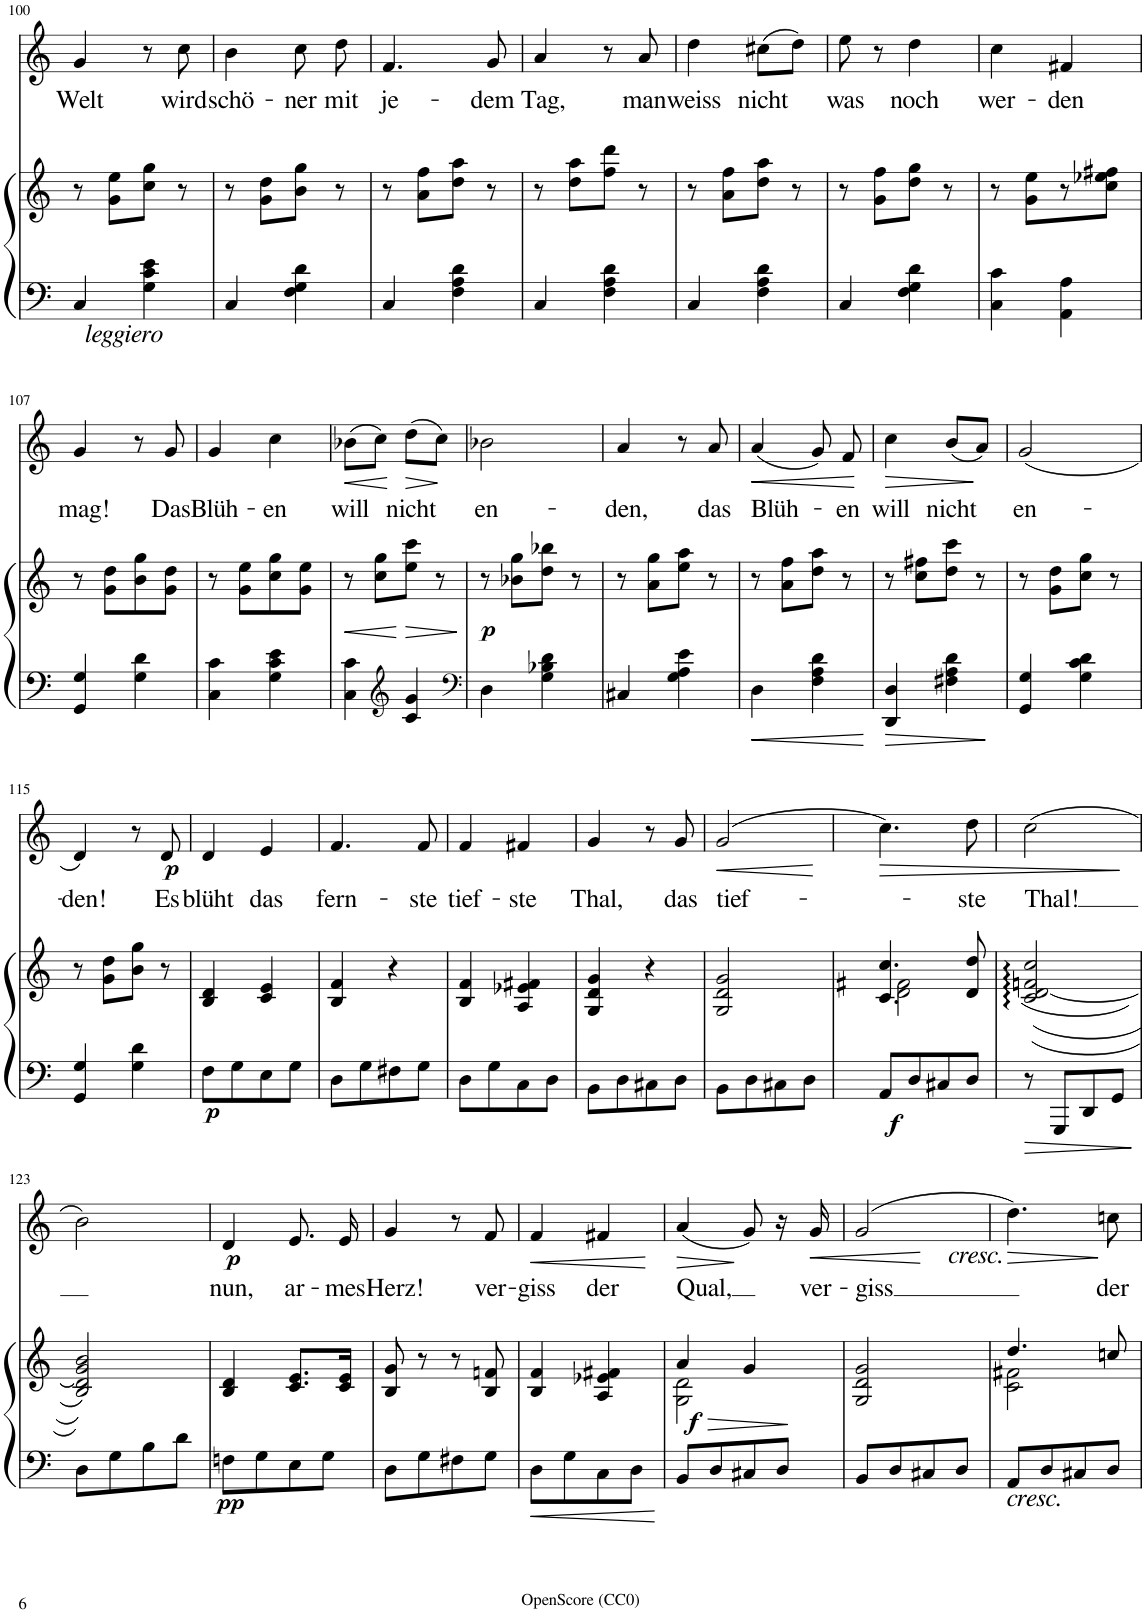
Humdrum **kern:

**kern	**kern	**dynam	**kern	**text	**dynam
*part2	*part2	*part2	*part1	*part1	*part1
*staff3	*staff2	*staff2/3	*staff1	*staff1	*staff1
*I"Pianoforte	*	*	*I"Voice	*	*
*I'Pno	*	*	*	*	*
!!LO:PB:g=z
*clefF4	*clefG2	*	*clefG2	*	*
*k[]	*k[]	*	*k[]	*	*
*M2/4	*M2/4	*	*M2/4	*	*
=100	=100	=100	=100	=100	=100
!LO:TX:b:i:t=leggiero	!	!	!	!	!
!	!	!	!	!LO:LY:b	!
4C/	8r	.	4g/	Welt	.
.	8g\ 8ee\L	.	.	.	.
4G\ 4c\ 4e\	8cc\ 8gg\J	.	8r	.	.
!	!	!	!	!LO:LY:b	!
.	8r	.	8cc\	wird	.
=101	=101	=101	=101	=101	=101
!	!	!	!	!LO:LY:b	!
4C/	8r	.	4b\	schö-	.
.	8g\ 8dd\L	.	.	.	.
!	!	!	!	!LO:LY:b	!
4F\ 4G\ 4d\	8b\ 8gg\J	.	8cc\	-ner	.
!	!	!	!	!LO:LY:b	!
.	8r	.	8dd\	mit	.
=102	=102	=102	=102	=102	=102
!	!	!	!	!LO:LY:b	!
4C/	8r	.	4.f/	je-	.
.	8a\ 8ff\L	.	.	.	.
4F\ 4A\ 4d\	8dd\ 8aa\J	.	.	.	.
!	!	!	!	!LO:LY:b	!
.	8r	.	8g/	-dem	.
=103	=103	=103	=103	=103	=103
!	!	!	!	!LO:LY:b	!
4C/	8r	.	4a/	Tag,	.
.	8dd\ 8aa\L	.	.	.	.
4F\ 4A\ 4d\	8ff\ 8ddd\J	.	8r	.	.
!	!	!	!	!LO:LY:b	!
.	8r	.	8a/	man	.
=104	=104	=104	=104	=104	=104
!	!	!	!	!LO:LY:b	!
4C/	8r	.	4dd\	weiss	.
.	8a\ 8ff\L	.	.	.	.
!	!	!	!	!LO:LY:b	!
4F\ 4A\ 4d\	8dd\ 8aa\J	.	(8cc#X\L	nicht	.
.	8r	.	8dd\J)	.	.
=105	=105	=105	=105	=105	=105
!	!	!	!	!LO:LY:b	!
4C/	8r	.	8ee\	was	.
.	8g\ 8ff\L	.	8r	.	.
!	!	!	!	!LO:LY:b	!
4F\ 4G\ 4d\	8dd\ 8gg\J	.	4dd\	noch	.
.	8r	.	.	.	.
=106	=106	=106	=106	=106	=106
!	!	!	!	!LO:LY:b	!
4C\ 4c\	8r	.	4cc\	wer-	.
.	8g\ 8ee\L	.	.	.	.
!	!	!	!	!LO:LY:b	!
4AA\ 4A\	8r	.	4f#X/	-den	.
.	8cc\ 8ee-X\ 8ff#X\J	.	.	.	.
!!LO:LB:g=z
=107	=107	=107	=107	=107	=107
!	!	!	!	!LO:LY:b	!
4GG/ 4G/	8r	.	4g/	mag!	.
.	8g\ 8dd\L	.	.	.	.
4G\ 4d\	8b\ 8gg\	.	8r	.	.
!	!	!	!	!LO:LY:b	!
.	8g\ 8dd\J	.	8g/	Das	.
=108	=108	=108	=108	=108	=108
!	!	!	!	!LO:LY:b	!
4C\ 4c\	8r	.	4g/	Blüh-	.
.	8g\ 8ee\L	.	.	.	.
!	!	!	!	!LO:LY:b	!
4G\ 4c\ 4e\	8cc\ 8gg\	.	4cc\	-en	.
.	8g\ 8ee\J	.	.	.	.
=109	=109	=109	=109	=109	=109
!	!	!LO:HP:b	!	!LO:LY:b	!LO:HP:b
4C\ 4c\	8r	<	(8b-X\L	will	<
.	8cc\ 8gg\L	.	8cc\J)	.	.
*clefG2	*	*	*	*	*
!	!	!LO:HP:n=1:b	!	!LO:LY:b	!LO:HP:n=1:b
4c/ 4g/	8ee\ 8ccc\J	[ >	(8dd\L	nicht	[ >
.	8r	.	8cc\J)	.	.
.	.	]	.	.	]
=110	=110	=110	=110	=110	=110
*clefF4	*	*	*	*	*
!	!	!LO:DY:b	!	!LO:LY:b	!
4D\	8r	p	2b-X\	en-	.
.	8b-X\ 8gg\L	.	.	.	.
4G\ 4B-X\ 4d\	8dd\ 8bb-X\J	.	.	.	.
.	8r	.	.	.	.
=111	=111	=111	=111	=111	=111
!	!	!	!	!LO:LY:b	!
4C#X/	8r	.	4a/	-den,	.
.	8a\ 8gg\L	.	.	.	.
4G\ 4A\ 4e\	8ee\ 8aa\J	.	8r	.	.
!	!	!	!	!LO:LY:b	!
.	8r	.	8a/	das	.
=112	=112	=112	=112	=112	=112
!	!	!	!	!LO:LY:b	!LO:HP:b
4D\	8r	.	(4a/	Blüh-	<
.	8a\ 8ff\L	.	.	.	.
4F\ 4A\ 4d\	8dd\ 8aa\J	.	8g/)	.	.
!	!	!	!	!LO:LY:b	!
.	8r	.	8f/	-en	.
.	.	.	.	.	[
=113	=113	=113	=113	=113	=113
!	!	!	!	!LO:LY:b	!LO:HP:b
4DD/ 4D/	8r	.	4cc\	will	>
.	8cc\ 8ff#X\L	.	.	.	.
!	!	!	!	!LO:LY:b	!
4F#X\ 4A\ 4d\	8dd\ 8ccc\J	.	(8b/L	nicht	.
.	8r	.	8a/J)	.	.
.	.	.	.	.	]
=114	=114	=114	=114	=114	=114
!	!	!	!	!LO:LY:b	!
4GG/ 4G/	8r	.	(2g/	en-	.
.	8g\ 8dd\L	.	.	.	.
4G\ 4c\ 4d\	8cc\ 8gg\J	.	.	.	.
.	8r	.	.	.	.
!!LO:LB:g=z
=115	=115	=115	=115	=115	=115
!	!	!	!	!LO:LY:b	!
4GG/ 4G/	8r	.	4d/)	-den!	.
.	8g\ 8dd\L	.	.	.	.
4G\ 4d\	8b\ 8gg\J	.	8r	.	.
!	!	!	!	!LO:LY:b	!LO:DY:b
.	8r	.	8d/	Es	p
=116	=116	=116	=116	=116	=116
!	!	!LO:DY:b=2	!	!LO:LY:b	!
8F\L	4B/ 4d/	p	4d/	blüht	.
8G\	.	.	.	.	.
!	!	!	!	!LO:LY:b	!
8E\	4c/ 4e/	.	4e/	das	.
8G\J	.	.	.	.	.
=117	=117	=117	=117	=117	=117
!	!	!	!	!LO:LY:b	!
8D\L	4B/ 4f/	.	4.f/	fern-	.
8G\	.	.	.	.	.
8F#X\	4r	.	.	.	.
!	!	!	!	!LO:LY:b	!
8G\J	.	.	8f/	-ste	.
=118	=118	=118	=118	=118	=118
!	!	!	!	!LO:LY:b	!
8D\L	4B/ 4f/	.	4f/	tief-	.
8G\	.	.	.	.	.
!	!	!	!	!LO:LY:b	!
8C\	4A/ 4e-X/ 4f#X/	.	4f#X/	-ste	.
8D\J	.	.	.	.	.
=119	=119	=119	=119	=119	=119
!	!	!	!	!LO:LY:b	!
8BB\L	4G/ 4d/ 4g/	.	4g/	Thal,	.
8D\	.	.	.	.	.
8C#X\	4r	.	8r	.	.
!	!	!	!	!LO:LY:b	!
8D\J	.	.	8g/	das	.
=120	=120	=120	=120	=120	=120
!	!	!	!	!LO:LY:b	!LO:HP:b
8BB\L	2G/ 2d/ 2g/	.	(2g/	tief-	<
8D\	.	.	.	.	.
8C#X\	.	.	.	.	.
8D\J	.	.	.	.	.
.	.	.	.	.	[
=121	=121	=121	=121	=121	=121
*	*^	*	*	*	*
!	!	!	!LO:DY:b=2	!	!	!LO:HP:b
8AA/L	4.c/ 4.cc/	2d\ 2f#X\	f	4.cc\)	.	>
8D/	.	.	.	.	.	.
8C#X/	.	.	.	.	.	.
!	!	!	!	!	!LO:LY:b	!
8D/J	8d/ 8dd/	.	.	8dd\	-ste	.
*	*v	*v	*	*	*	*
=122	=122	=122	=122	=122	=122
!	!	!	!	!LO:LY:b	!
8r	(((2c/: [2d/: 2fn/: 2cc/:	.	(2cc\	Thal!	.
8GGG/L	.	.	.	.	.
8DD/	.	.	.	.	.
8GG/J	.	.	.	.	.
.	.	.	.	.	]
!!LO:LB:g=z
=123	=123	=123	=123	=123	=123
8D\L	2B/ 2d/] 2g/ 2b/)))	.	2b\)	.	.
8G\	.	.	.	.	.
8B\	.	.	.	.	.
8d\J	.	.	.	.	.
=124	=124	=124	=124	=124	=124
!	!	!LO:DY:b=2	!	!LO:LY:b	!LO:DY:b
8Fn\L	4B/ 4d/	pp	4d/	nun,	p
8G\	.	.	.	.	.
!	!	!	!	!LO:LY:b	!
8E\	8.c/ 8.e/L	.	8.e/	ar-	.
8G\J	.	.	.	.	.
!	!	!	!	!LO:LY:b	!
.	16c/ 16e/Jk	.	16e/	-mes	.
=125	=125	=125	=125	=125	=125
!	!	!	!	!LO:LY:b	!
8D\L	8B/ 8g/	.	4g/	Herz!	.
8G\	8r	.	.	.	.
8F#X\	8r	.	8r	.	.
!	!	!	!	!LO:LY:b	!
8G\J	8B/ 8fn/	.	8f/	ver-	.
=126	=126	=126	=126	=126	=126
!	!	!	!	!LO:LY:b	!LO:HP:b
8D\L	4B/ 4f/	.	4f/	-giss	<
8G\	.	.	.	.	.
!	!	!	!	!LO:LY:b	!
8C\	4A/ 4e-X/ 4f#X/	.	4f#X/	der	.
8D\J	.	.	.	.	.
.	.	.	.	.	[
=127	=127	=127	=127	=127	=127
*	*^	*	*	*	*
!	!	!	!LO:DY:a=2	!	!LO:LY:b	!LO:HP:b
8BB/L	4a/	2G\ 2d\	f	(4a/	Qual,	>
8D/	.	.	.	.	.	.
8C#X/	4g/	.	.	8g/)	.	]
8D/J	.	.	.	16r	.	.
!	!	!	!	!	!LO:LY:b	!LO:HP:b
.	.	.	.	16g/	ver-	<
*	*v	*v	*	*	*	*
=128	=128	=128	=128	=128	=128
!	!	!	!	!LO:LY:b	!
8BB/L	2G/ 2d/ 2g/	.	(2g/	-giss	.
8D/	.	.	.	.	.
8C#X/	.	.	.	.	.
8D/J	.	.	.	.	.
.	.	.	.	.	[
=129	=129	=129	=129	=129	=129
*	*^	*	*	*	*
!	!	!	!	!LO:TX:b:i:t=cresc.	!	!
!LO:TX:b:i:t=cresc.	!	!	!	!	!	!
!	!	!	!	!	!	!LO:HP:b
8AA/L	4.dd/	2c\ 2f#X\	.	4.dd\)	.	>
8D/	.	.	.	.	.	.
8C#X/	.	.	.	.	.	.
!	!	!	!	!	!LO:LY:b	!
8D/J	8ccn/	.	.	8ccn\	der	]
*	*v	*v	*	*	*	*
=	=	=	=	=	=
*-	*-	*-	*-	*-	*-
